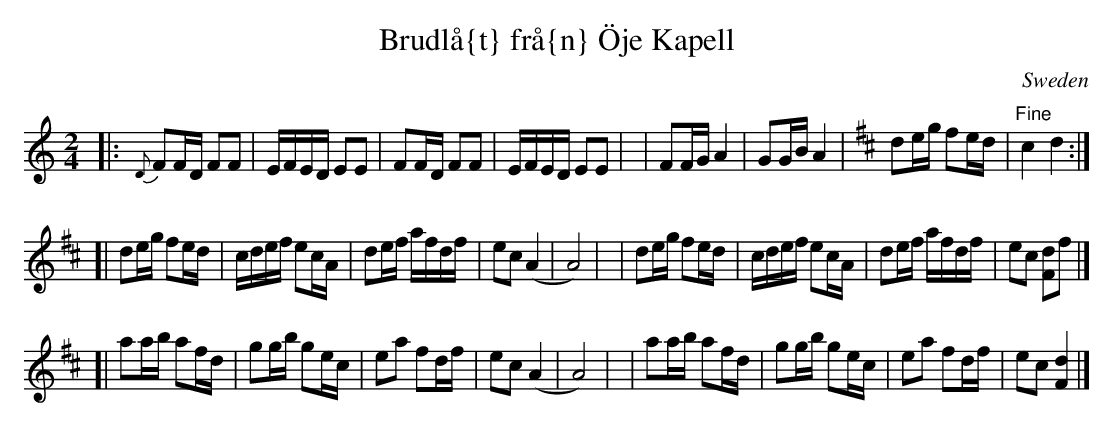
X:1
T:Brudl\aa{t} fr\aa{n} \"Oje Kapell
O:Sweden
M:2/4
K:DDorian
|:{D}F2FD F2F2 | EFED E2E2 | F2FD F2F2 | EFED E2E2 |\
|  F2FG A4 | G2GB A4 | [K:D] d2eg f2ed | "Fine"c4 d4 :|
[| d2eg f2ed | cdef e2cA | d2ef afdf | e2c2 (A4 | A8) |\
|  d2eg f2ed | cdef e2cA | d2ef afdf | e2c2 [d2F2]f2 |]
[| a2ab a2fd | g2gb g2ec | e2a2 f2df | e2c2 (A4 | A8) |\
|  a2ab a2fd | g2gb g2ec | e2a2 f2df | e2c2 [d4F4] |]
